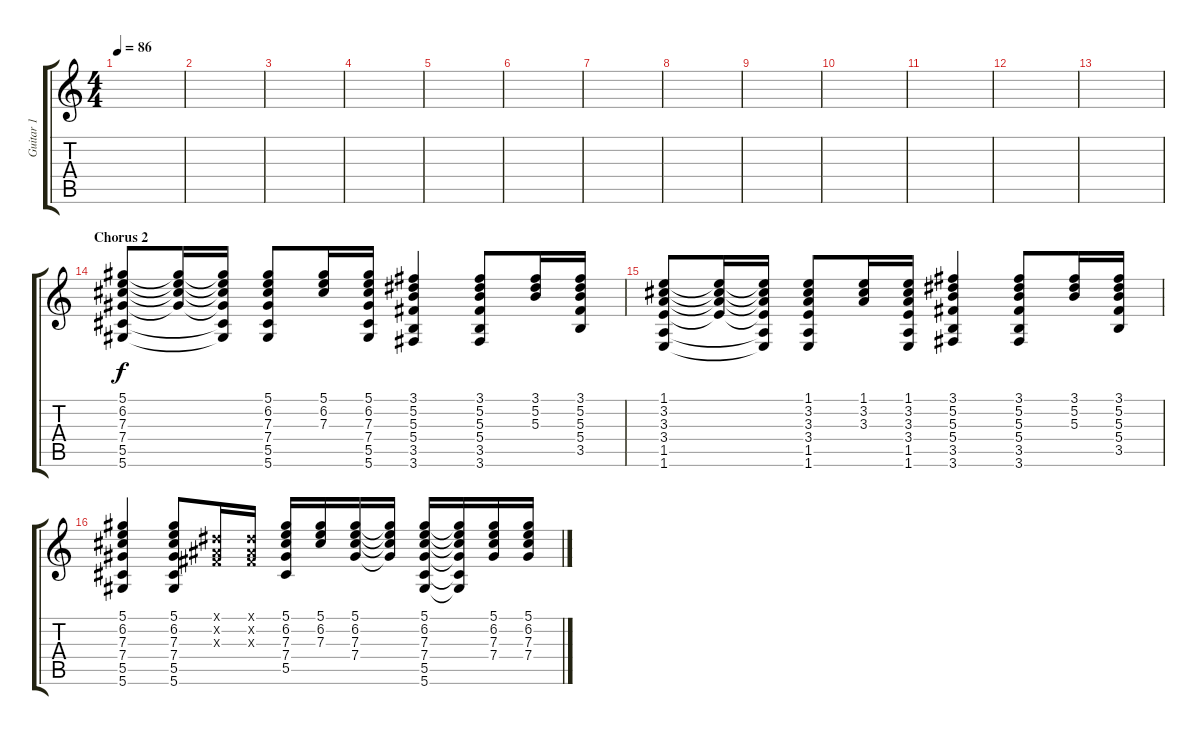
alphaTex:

\track ("Guitar 1" "Guitar 1") {instrument acousticguitarsteel}
\staff {score tabs}
\tuning (Eb4 Bb3 Gb3 Db3 Ab2 Eb2) {hide}
\ts (4 4)
\tempo 86
\clef g2
\ks c
|
|
|
|
|
|
|
|
|
|
|
|
|
\section ("" "Chorus 2")
(5.1 6.2 7.3 7.4 5.5 5.6).8{volume 11} (5.1{t} 6.2{t} 7.3{t} 7.4{t}).16 (5.1{t} 6.2{t} 7.3{t} 7.4{t} 5.5{t} 5.6{t}).16 (5.1 6.2 7.3 7.4 5.5 5.6).8 (5.1 6.2 7.3).16 (5.1 6.2 7.3 7.4 5.5 5.6).16 (3.1 5.2 5.3 5.4 3.5 3.6).4 (3.1 5.2 5.3 5.4 3.5 3.6).8 (3.1 5.2 5.3).16 (3.1 5.2 5.3 5.4 3.5).16 |
(1.1 3.2 3.3 3.4 1.5 1.6).8 (1.1{t} 3.2{t} 3.3{t} 3.4{t}).16 (1.1{t} 3.2{t} 3.3{t} 3.4{t} 1.5{t} 1.6{t}).16 (1.1 3.2 3.3 3.4 1.5 1.6).8 (1.1 3.2 3.3).16 (1.1 3.2 3.3 3.4 1.5 1.6).16 (3.1 5.2 5.3 5.4 3.5 3.6).4 (3.1 5.2 5.3 5.4 3.5 3.6).8 (3.1 5.2 5.3).16 (3.1 5.2 5.3 5.4 3.5).16 |
(5.1 6.2 7.3 7.4 5.5 5.6).4 (5.1 6.2 7.3 7.4 5.5 5.6).8 (0.1{x} 0.2{x} 0.3{x}).16 (0.1{x} 0.2{x} 0.3{x}).16 (5.1 6.2 7.3 7.4 5.5).16 (5.1 6.2 7.3).16 (5.1 6.2 7.3 7.4).16 (5.1{t} 6.2{t} 7.3{t} 7.4{t}).16 (5.1 6.2 7.3 7.4 5.5 5.6).16 (5.1{t} 6.2{t} 7.3{t} 7.4{t} 5.5{t} 5.6{t}).16 (5.1 6.2 7.3 7.4).16 (5.1 6.2 7.3 7.4).16
